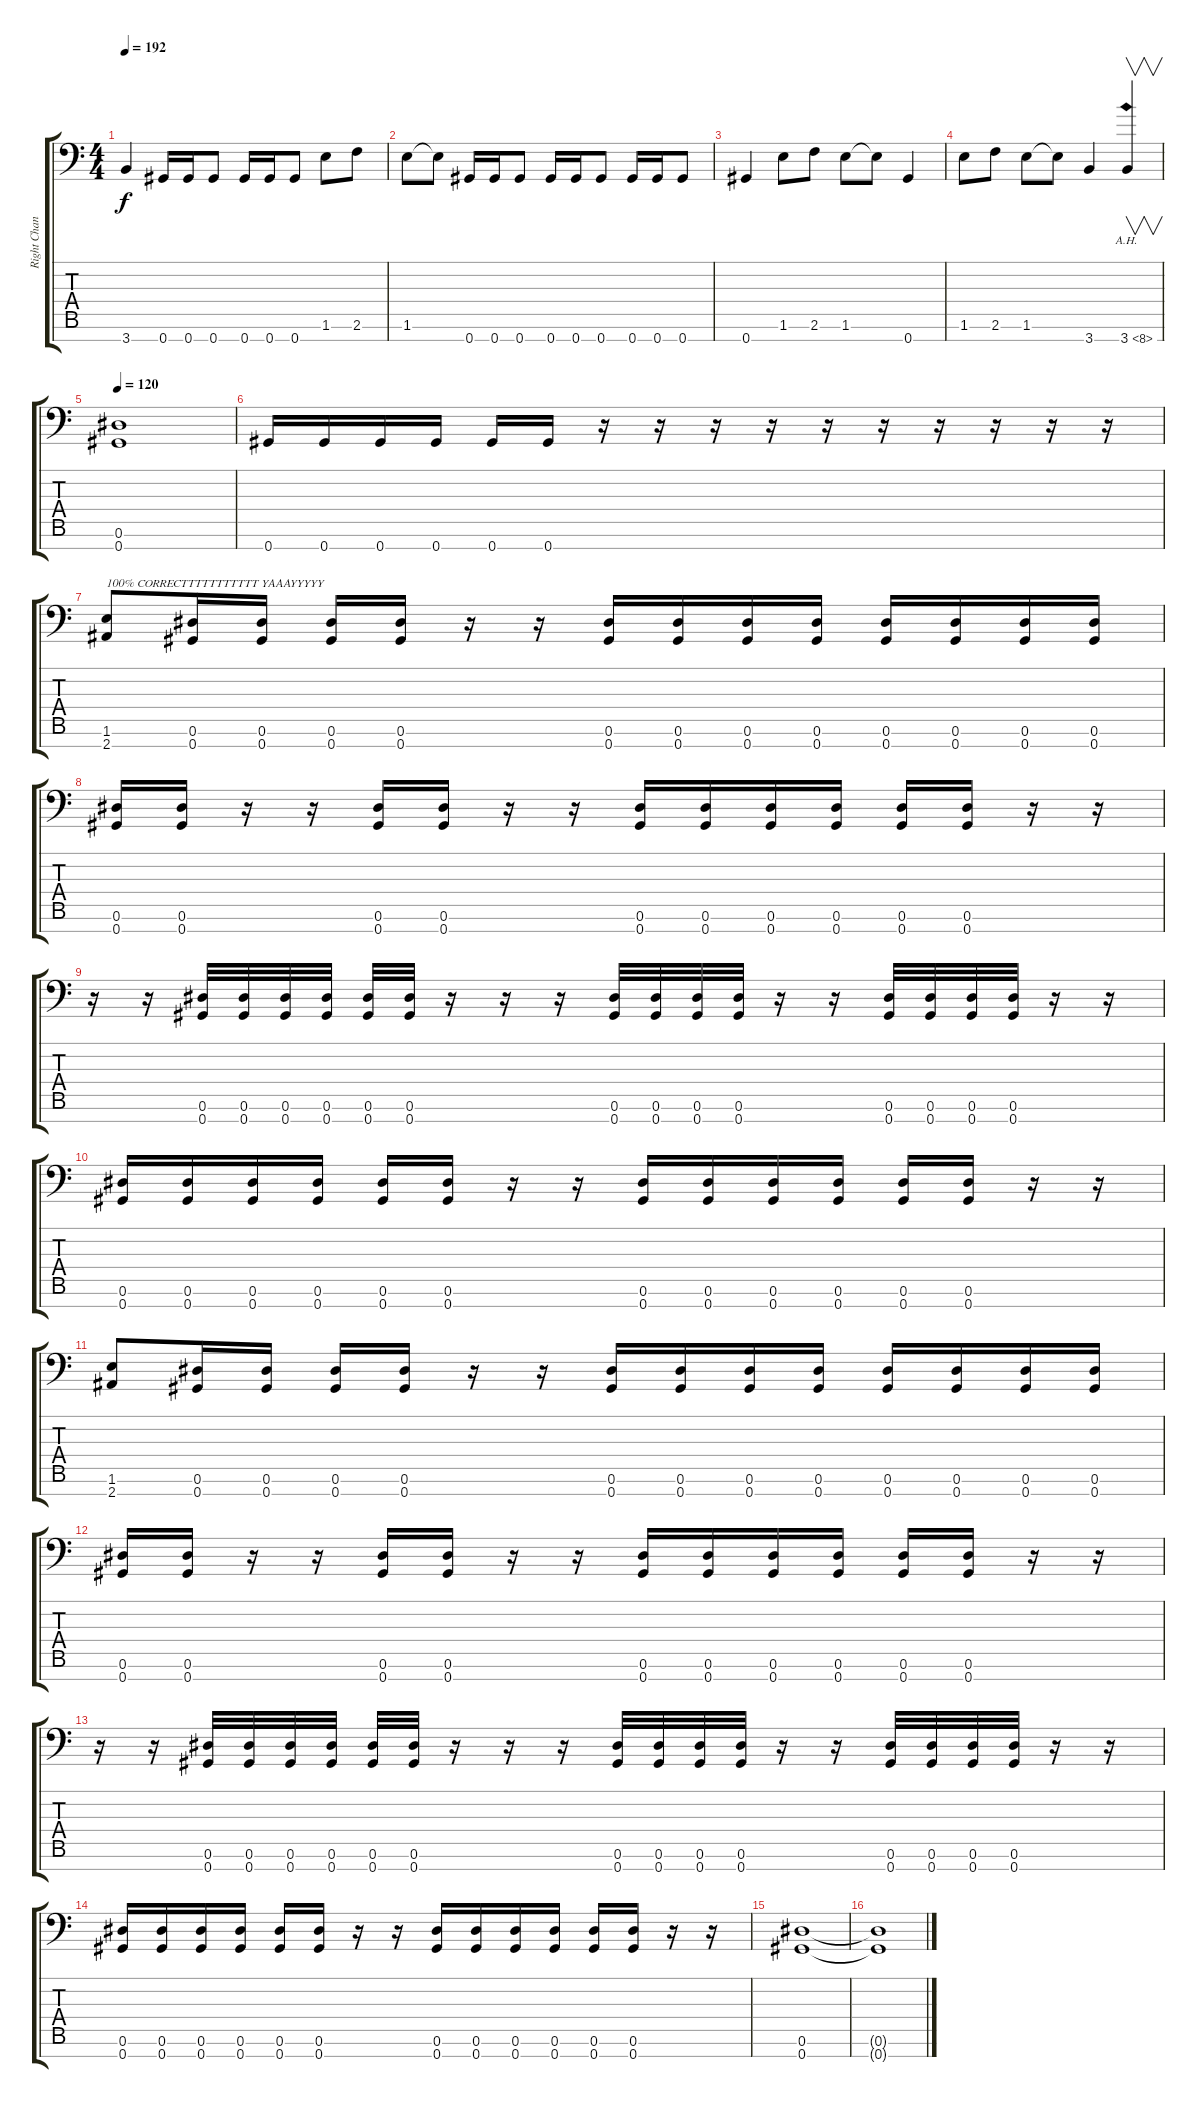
\track ("Right Channel" "Right Chan") {instrument distortionguitar}
\staff {score tabs}
\tuning (Eb4 Bb3 Gb3 Db3 Ab2 Eb2 Ab1) {hide}
\ts (4 4)
\tempo 192
\clef f4
\ks c
3.7.4{dy f} 0.7.16 0.7.16 0.7.8 0.7.16 0.7.16 0.7.8 1.6.8 2.6.8 |
1.6.8 1.6{t}.8 0.7.16 0.7.16 0.7.8 0.7.16 0.7.16 0.7.8 0.7.16 0.7.16 0.7.8 |
0.7.4 1.6.8 2.6.8 1.6.8 1.6{t}.8 0.7.4 |
1.6.8 2.6.8 1.6.8 1.6{t}.8 3.7.4 3.7{ah 5}.4{v} |
\tempo 120
(0.6 0.7).1 |
0.7.16 0.7.16 0.7.16 0.7.16 0.7.16 0.7.16 r.16 r.16 r.16 r.16 r.16 r.16 r.16 r.16 r.16 r.16 |
(1.6 2.7).8{txt "100% CORRECTTTTTTTTTTT YAAAYYYYY"} (0.6 0.7).16 (0.6 0.7).16 (0.6 0.7).16 (0.6 0.7).16 r.16 r.16 (0.6 0.7).16 (0.6 0.7).16 (0.6 0.7).16 (0.6 0.7).16 (0.6 0.7).16 (0.6 0.7).16 (0.6 0.7).16 (0.6 0.7).16 |
(0.6 0.7).16 (0.6 0.7).16 r.16 r.16 (0.6 0.7).16 (0.6 0.7).16 r.16 r.16 (0.6 0.7).16 (0.6 0.7).16 (0.6 0.7).16 (0.6 0.7).16 (0.6 0.7).16 (0.6 0.7).16 r.16 r.16 |
r.16 r.16 (0.6 0.7).32 (0.6 0.7).32 (0.6 0.7).32 (0.6 0.7).32 (0.6 0.7).32 (0.6 0.7).32 r.16 r.16 r.16 (0.6 0.7).32 (0.6 0.7).32 (0.6 0.7).32 (0.6 0.7).32 r.16 r.16 (0.6 0.7).32 (0.6 0.7).32 (0.6 0.7).32 (0.6 0.7).32 r.16 r.16 |
(0.6 0.7).16 (0.6 0.7).16 (0.6 0.7).16 (0.6 0.7).16 (0.6 0.7).16 (0.6 0.7).16 r.16 r.16 (0.6 0.7).16 (0.6 0.7).16 (0.6 0.7).16 (0.6 0.7).16 (0.6 0.7).16 (0.6 0.7).16 r.16 r.16 |
(1.6 2.7).8 (0.6 0.7).16 (0.6 0.7).16 (0.6 0.7).16 (0.6 0.7).16 r.16 r.16 (0.6 0.7).16 (0.6 0.7).16 (0.6 0.7).16 (0.6 0.7).16 (0.6 0.7).16 (0.6 0.7).16 (0.6 0.7).16 (0.6 0.7).16 |
(0.6 0.7).16 (0.6 0.7).16 r.16 r.16 (0.6 0.7).16 (0.6 0.7).16 r.16 r.16 (0.6 0.7).16 (0.6 0.7).16 (0.6 0.7).16 (0.6 0.7).16 (0.6 0.7).16 (0.6 0.7).16 r.16 r.16 |
r.16 r.16 (0.6 0.7).32 (0.6 0.7).32 (0.6 0.7).32 (0.6 0.7).32 (0.6 0.7).32 (0.6 0.7).32 r.16 r.16 r.16 (0.6 0.7).32 (0.6 0.7).32 (0.6 0.7).32 (0.6 0.7).32 r.16 r.16 (0.6 0.7).32 (0.6 0.7).32 (0.6 0.7).32 (0.6 0.7).32 r.16 r.16 |
(0.6 0.7).16 (0.6 0.7).16 (0.6 0.7).16 (0.6 0.7).16 (0.6 0.7).16 (0.6 0.7).16 r.16 r.16 (0.6 0.7).16 (0.6 0.7).16 (0.6 0.7).16 (0.6 0.7).16 (0.6 0.7).16 (0.6 0.7).16 r.16 r.16 |
(0.6 0.7).1 |
(0.6{t} 0.7{t}).1
